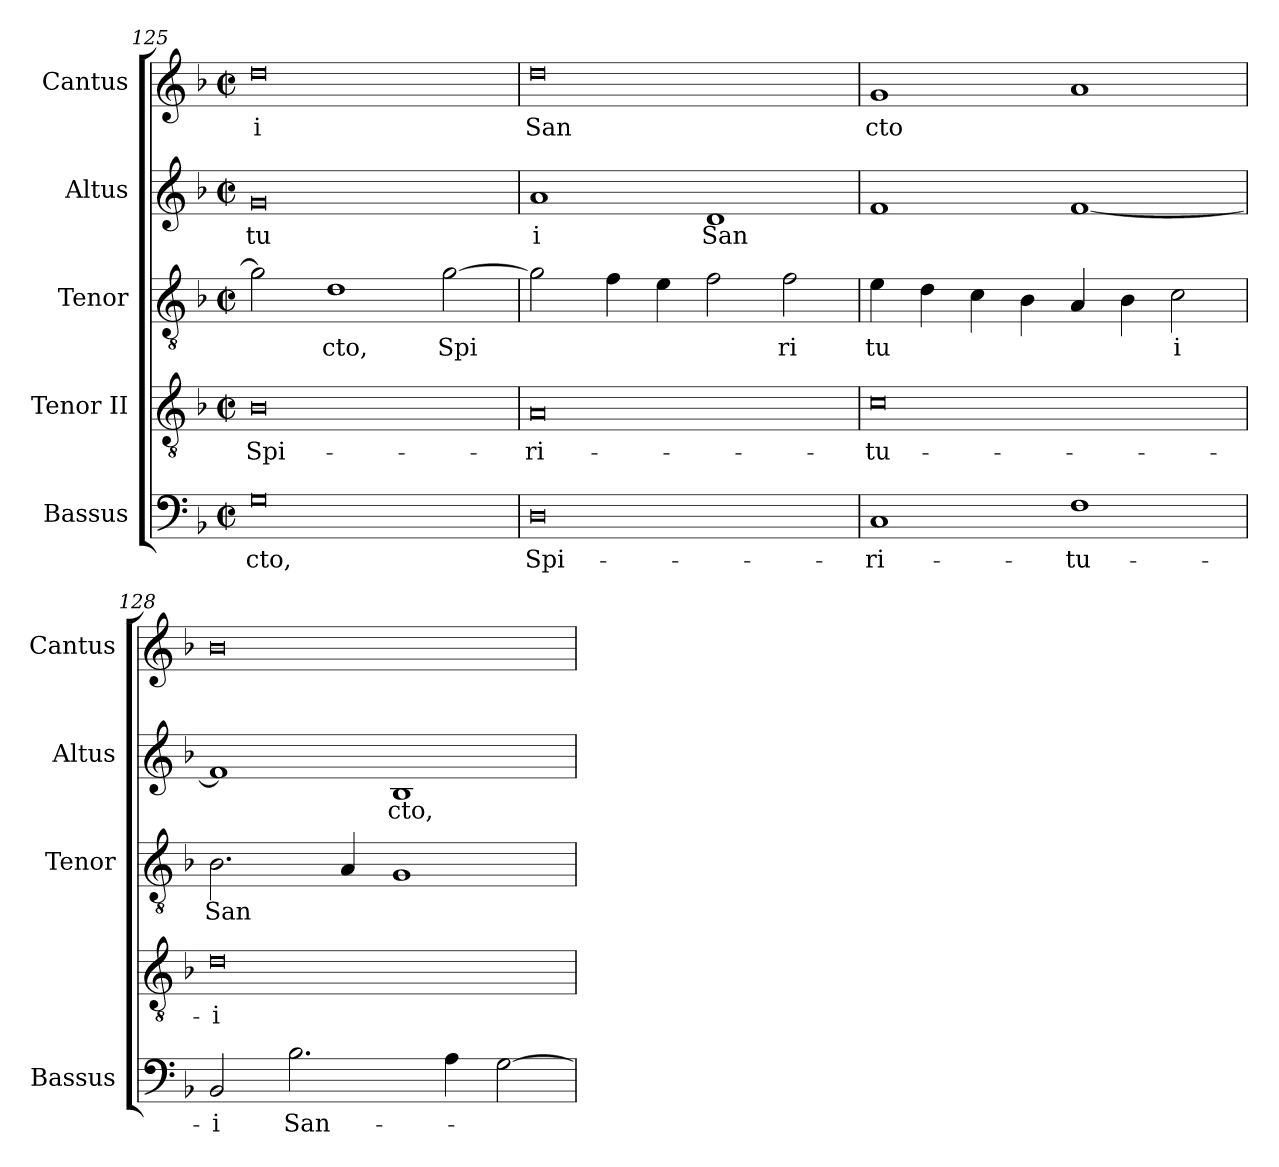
**kern	**text	**kern	**text	**kern	**text	**kern	**text	**kern	**text
*part5	*part5	*part4	*part4	*part3	*part3	*part2	*part2	*part1	*part1
*staff5	*staff5	*staff4	*staff4	*staff3	*staff3	*staff2	*staff2	*staff1	*staff1
*I"Bassus	*	*I"Tenor II	*	*I"Tenor	*	*I"Altus	*	*I"Cantus	*
*I'Bassus	*	*	*	*I'Tenor	*	*I'Altus	*	*I'Cantus	*
*clefF4	*	*clefGv2	*	*clefGv2	*	*clefG2	*	*clefG2	*
*k[b-]	*	*k[b-]	*	*k[b-]	*	*k[b-]	*	*k[b-]	*
*F:	*	*F:	*	*F:	*	*F:	*	*F:	*
*M2/2	*	*M2/2	*	*M2/2	*	*M2/2	*	*M2/2	*
*met(c|)	*	*met(c|)	*	*met(c|)	*	*met(c|)	*	*met(c|)	*
=125	=125	=125	=125	=125	=125	=125	=125	=125	=125
!	!LO:LY:b:cj	!	!LO:LY:b:cj	!	!	!	!LO:LY:b:cj	!	!LO:LY:b:cj
0G	-cto,	0B-	Spi-	2g\]	.	0g	tu	0dd	i
!	!	!	!	!	!LO:LY:b:cj	!	!	!	!
.	.	.	.	1d	cto,	.	.	.	.
!	!	!	!	!	!LO:LY:b	!	!	!	!
.	.	.	.	[>2g\	Spi	.	.	.	.
=126	=126	=126	=126	=126	=126	=126	=126	=126	=126
!	!LO:LY:b:cj	!	!LO:LY:b:cj	!	!	!	!LO:LY:b:cj	!	!LO:LY:b:cj
0D	Spi-	0A	-ri-	2g\]	.	1a	i	0dd	San
.	.	.	.	4f\	.	.	.	.	.
.	.	.	.	4e\	.	.	.	.	.
!	!	!	!	!	!	!	!LO:LY:b	!	!
.	.	.	.	2f\	.	1d	San	.	.
!	!	!	!	!	!LO:LY:b:cj	!	!	!	!
.	.	.	.	2f\	ri	.	.	.	.
=127	=127	=127	=127	=127	=127	=127	=127	=127	=127
!	!LO:LY:b:cj	!	!LO:LY:b:cj	!	!LO:LY:b:cj	!	!	!	!LO:LY:b:cj
1C	-ri-	0c	-tu-	4e\	tu	1f	.	1g	cto
.	.	.	.	4d\	.	.	.	.	.
.	.	.	.	4c\	.	.	.	.	.
.	.	.	.	4B-\	.	.	.	.	.
!	!LO:LY:b:cj	!	!	!	!	!	!	!	!
1F	-tu-	.	.	4A/	.	[<1f	.	1a	.
.	.	.	.	4B-\	.	.	.	.	.
!	!	!	!	!	!LO:LY:b:cj	!	!	!	!
.	.	.	.	2c\	i	.	.	.	.
=128	=128	=128	=128	=128	=128	=128	=128	=128	=128
!	!LO:LY:b:cj	!	!LO:LY:b:cj	!	!LO:LY:b	!	!	!	!
2BB-/	-i	0d	-i	2.B-\	San	1f]	.	0b-	.
!	!LO:LY:b	!	!	!	!	!	!	!	!
2.B-\	San-	.	.	.	.	.	.	.	.
.	.	.	.	4A/	.	.	.	.	.
!	!	!	!	!	!	!	!LO:LY:b:cj	!	!
.	.	.	.	1G	.	1B-	cto,	.	.
4A\	.	.	.	.	.	.	.	.	.
[>2G\	.	.	.	.	.	.	.	.	.
=	=	=	=	=	=	=	=	=	=
*-	*-	*-	*-	*-	*-	*-	*-	*-	*-
